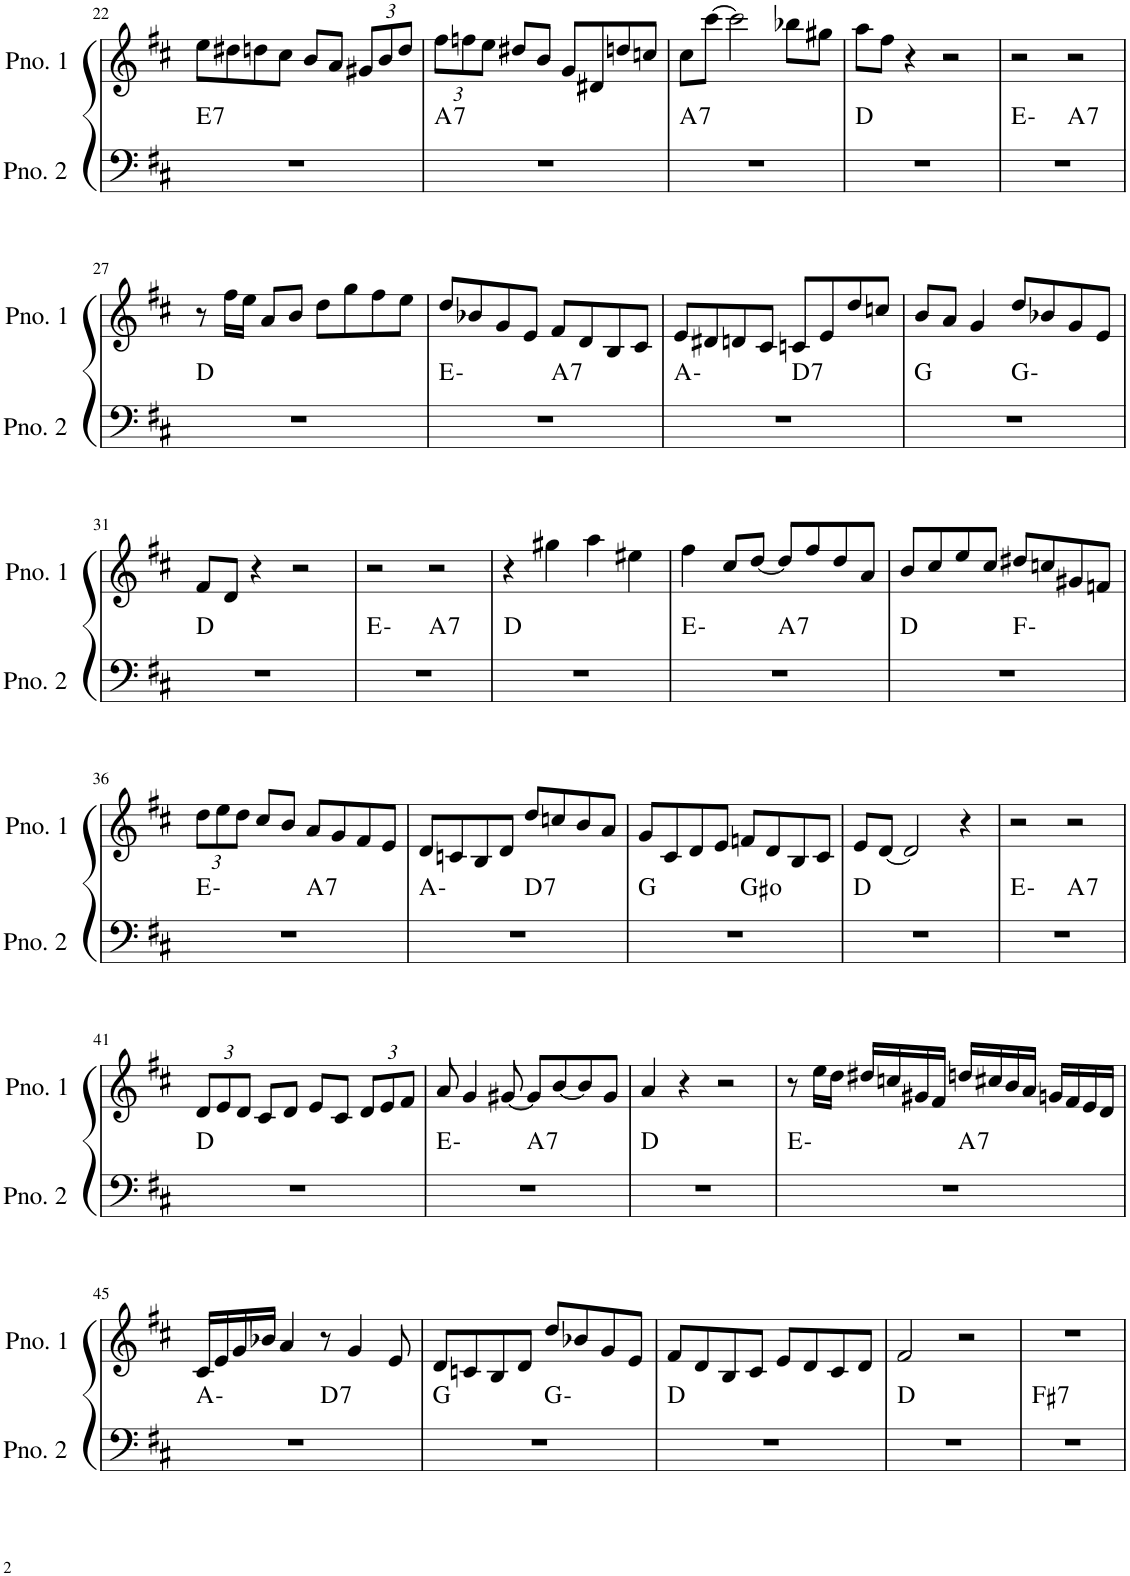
**kern	**harte	**kern
*part2	*part2	*part1
*staff2	*	*staff1
*I"ピアノ 2	*	*I"ピアノ 1
!!LO:PB:g=z
*clefF4	*	*clefG2
*k[f#c#]	*	*k[f#c#]
*M4/4	*	*M4/4
=22	=22	=22
!	!LO:H:kt=7	!
1r	E:7	8ee\L
.	.	8dd#X\
.	.	8ddn\
.	.	8cc#\J
.	.	8b/L
.	.	8a/J
*	*	*Xbrackettup
.	.	12g#X/L
.	.	12b/
.	.	12dd/J
=23	=23	=23
!	!LO:H:kt=7	!
1r	A:7	12ff#\L
.	.	12ffn\
.	.	12ee\J
.	.	8dd#X/L
.	.	8b/J
.	.	8g/L
.	.	8d#X/
.	.	8ddn/
.	.	8ccn/J
=24	=24	=24
!	!LO:H:kt=7	!
1r	A:7	8cc#\L
.	.	[8ccc#\J
.	.	2ccc#\]
.	.	8bb-X\L
.	.	8gg#X\J
=25	=25	=25
1r	D:maj	8aa\L
.	.	8ff#\J
.	.	4r
.	.	2r
=26	=26	=26
*^	*	*
1r	2ryy	E:min	2r
!	!	!LO:H:kt=7	!
.	2ryy	A:7	2r
*v	*v	*	*
!!LO:LB:g=z
=27	=27	=27
1r	D:maj	8r
.	.	16ff#\LL
.	.	16ee\JJ
.	.	8a/L
.	.	8b/J
.	.	8dd\L
.	.	8gg\
.	.	8ff#\
.	.	8ee\J
=28	=28	=28
*^	*	*
1r	2ryy	E:min	8dd/L
.	.	.	8b-X/
.	.	.	8g/
.	.	.	8e/J
!	!	!LO:H:kt=7	!
.	2ryy	A:7	8f#/L
.	.	.	8d/
.	.	.	8B/
.	.	.	8c#/J
=29	=29	=29	=29
1r	2ryy	A:min	8e/L
.	.	.	8d#X/
.	.	.	8dn/
.	.	.	8c#/J
!	!	!LO:H:kt=7	!
.	2ryy	D:7	8cn/L
.	.	.	8e/
.	.	.	8dd/
.	.	.	8ccn/J
=30	=30	=30	=30
1r	2ryy	G:maj	8b/L
.	.	.	8a/J
.	.	.	4g/
.	2ryy	G:min	8dd/L
.	.	.	8b-X/
.	.	.	8g/
.	.	.	8e/J
*v	*v	*	*
!!LO:LB:g=z
=31	=31	=31
1r	D:maj	8f#/L
.	.	8d/J
.	.	4r
.	.	2r
=32	=32	=32
*^	*	*
1r	2ryy	E:min	2r
!	!	!LO:H:kt=7	!
.	2ryy	A:7	2r
*v	*v	*	*
=33	=33	=33
1r	D:maj	4r
.	.	4gg#X\
.	.	4aa\
.	.	4ee#X\
=34	=34	=34
*^	*	*
1r	2ryy	E:min	4ff#\
.	.	.	8cc#/L
.	.	.	[8dd/J
!	!	!LO:H:kt=7	!
.	2ryy	A:7	8dd/L]
.	.	.	8ff#/
.	.	.	8dd/
.	.	.	8a/J
=35	=35	=35	=35
1r	2ryy	D:maj	8b/L
.	.	.	8cc#/
.	.	.	8ee/
.	.	.	8cc#/J
.	2ryy	F:min	8dd#X/L
.	.	.	8ccn/
.	.	.	8g#X/
.	.	.	8fn/J
!!LO:LB:g=z
=36	=36	=36	=36
1r	2ryy	E:min	12dd\L
.	.	.	12ee\
.	.	.	12dd\J
.	.	.	8cc#/L
.	.	.	8b/J
!	!	!LO:H:kt=7	!
.	2ryy	A:7	8a/L
.	.	.	8g/
.	.	.	8f#/
.	.	.	8e/J
=37	=37	=37	=37
1r	2ryy	A:min	8d/L
.	.	.	8cn/
.	.	.	8B/
.	.	.	8d/J
!	!	!LO:H:kt=7	!
.	2ryy	D:7	8dd/L
.	.	.	8ccn/
.	.	.	8b/
.	.	.	8a/J
=38	=38	=38	=38
1r	2ryy	G:maj	8g/L
.	.	.	8c#/
.	.	.	8d/
.	.	.	8e/J
.	2ryy	G#:dim	8fn/L
.	.	.	8d/
.	.	.	8B/
.	.	.	8c#/J
*v	*v	*	*
=39	=39	=39
1r	D:maj	8e/L
.	.	[8d/J
.	.	2d/]
.	.	4r
=40	=40	=40
*^	*	*
1r	2ryy	E:min	2r
!	!	!LO:H:kt=7	!
.	2ryy	A:7	2r
*v	*v	*	*
!!LO:LB:g=z
=41	=41	=41
1r	D:maj	12d/L
.	.	12e/
.	.	12d/J
.	.	8c#/L
.	.	8d/J
.	.	8e/L
.	.	8c#/J
.	.	12d/L
.	.	12e/
.	.	12f#/J
=42	=42	=42
*^	*	*
1r	2ryy	E:min	8a/
.	.	.	4g/
.	.	.	[8g#X/
!	!	!LO:H:kt=7	!
.	2ryy	A:7	8g#/L]
.	.	.	[8b/
.	.	.	8b/]
.	.	.	8g#/J
*v	*v	*	*
=43	=43	=43
1r	D:maj	4a/
.	.	4r
.	.	2r
=44	=44	=44
*^	*	*
1r	2ryy	E:min	8r
.	.	.	16ee\LL
.	.	.	16dd\JJ
.	.	.	16dd#X/LL
.	.	.	16ccn/
.	.	.	16g#X/
.	.	.	16f#/JJ
!	!	!LO:H:kt=7	!
.	2ryy	A:7	16ddn/LL
.	.	.	16cc#X/
.	.	.	16b/
.	.	.	16a/JJ
.	.	.	16gn/LL
.	.	.	16f#/
.	.	.	16e/
.	.	.	16d/JJ
!!LO:LB:g=z
=45	=45	=45	=45
1r	2ryy	A:min	16c#/LL
.	.	.	16e/
.	.	.	16g/
.	.	.	16b-X/JJ
.	.	.	4a/
!	!	!LO:H:kt=7	!
.	2ryy	D:7	8r
.	.	.	4g/
.	.	.	8e/
=46	=46	=46	=46
1r	2ryy	G:maj	8d/L
.	.	.	8cn/
.	.	.	8B/
.	.	.	8d/J
.	2ryy	G:min	8dd/L
.	.	.	8b-X/
.	.	.	8g/
.	.	.	8e/J
*v	*v	*	*
=47	=47	=47
1r	D:maj	8f#/L
.	.	8d/
.	.	8B/
.	.	8c#/J
.	.	8e/L
.	.	8d/
.	.	8c#/
.	.	8d/J
=48	=48	=48
1r	D:maj	2f#/
.	.	2r
=49	=49	=49
!	!LO:H:kt=7	!
1r	F#:7	1r
=	=	=
*-	*-	*-
